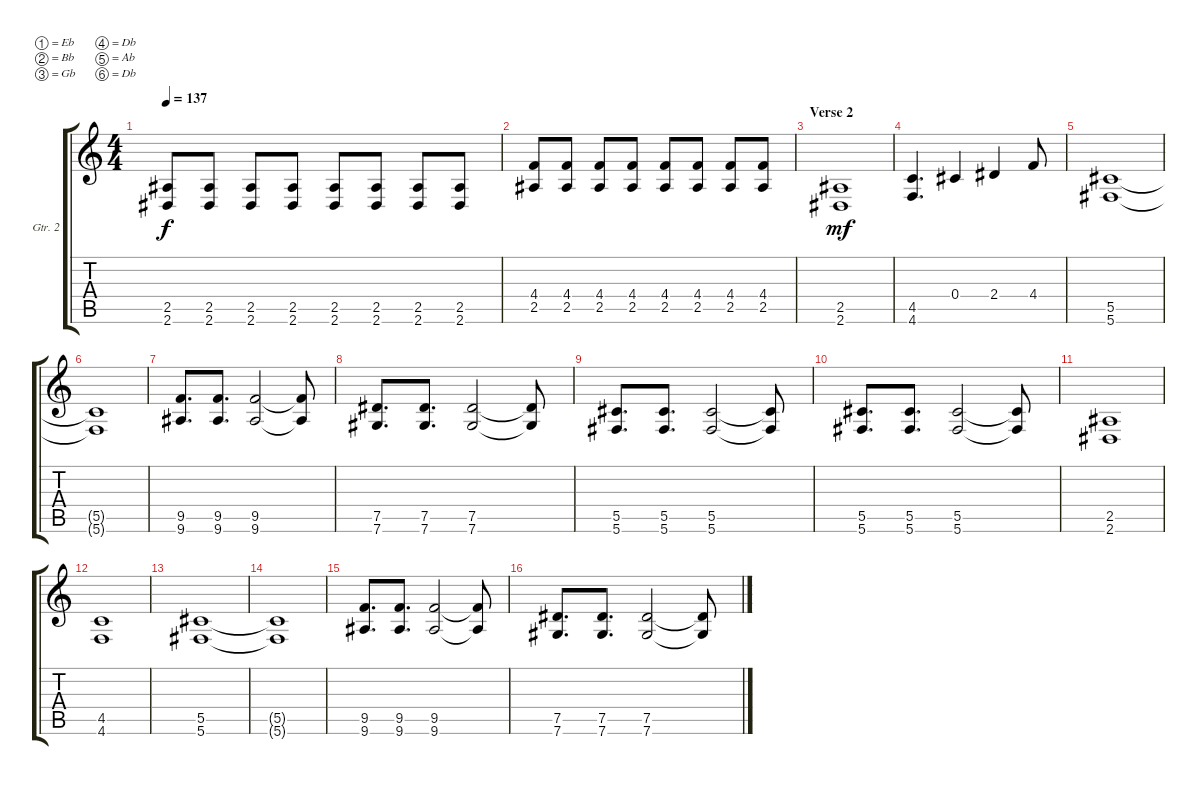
\defaultSystemsLayout 4
\bracketExtendMode groupsimilarinstruments
\firstSystemTrackNameOrientation horizontal
\otherSystemsTrackNameOrientation horizontal
\track ("Rhythm - Josh" "Gtr. 2") {instrument distortionguitar}
\staff {score tabs}
\tuning (Eb4 Bb3 Gb3 Db3 Ab2 Db2)
\ts (4 4)
\tempo 137
\clef g2
\ks c
(2.6 2.5).8{dy f} (2.5 2.6).8 (2.5 2.6).8 (2.5 2.6).8 (2.5 2.6).8 (2.5 2.6).8 (2.5 2.6).8 (2.5 2.6).8 |
(2.5 4.4).8 (4.4 2.5).8 (4.4 2.5).8 (4.4 2.5).8 (4.4 2.5).8 (4.4 2.5).8 (4.4 2.5).8 (4.4 2.5).8 |
\section ("" "Verse 2")
(2.6 2.5).1{dy mf} |
(4.6 4.5).4{d} 0.4.4 2.4.4 4.4.8 |
(5.5 5.6).1 |
(5.5{t} 5.6{t}).1 |
(9.6 9.5).8{d} (9.5 9.6).8{d} (9.6 9.5).2 (9.5{t} 9.6{t}).8 |
(7.6 7.5).8{d} (7.5 7.6).8{d} (7.6 7.5).2 (7.5{t} 7.6{t}).8 |
(5.6 5.5).8{d} (5.5 5.6).8{d} (5.6 5.5).2 (5.5{t} 5.6{t}).8 |
(5.6 5.5).8{d} (5.5 5.6).8{d} (5.6 5.5).2 (5.5{t} 5.6{t}).8 |
(2.6 2.5).1 |
(4.6 4.5).1 |
(5.5 5.6).1 |
(5.5{t} 5.6{t}).1 |
(9.6 9.5).8{d} (9.5 9.6).8{d} (9.6 9.5).2 (9.5{t} 9.6{t}).8 |
(7.6 7.5).8{d} (7.5 7.6).8{d} (7.6 7.5).2 (7.5{t} 7.6{t}).8
